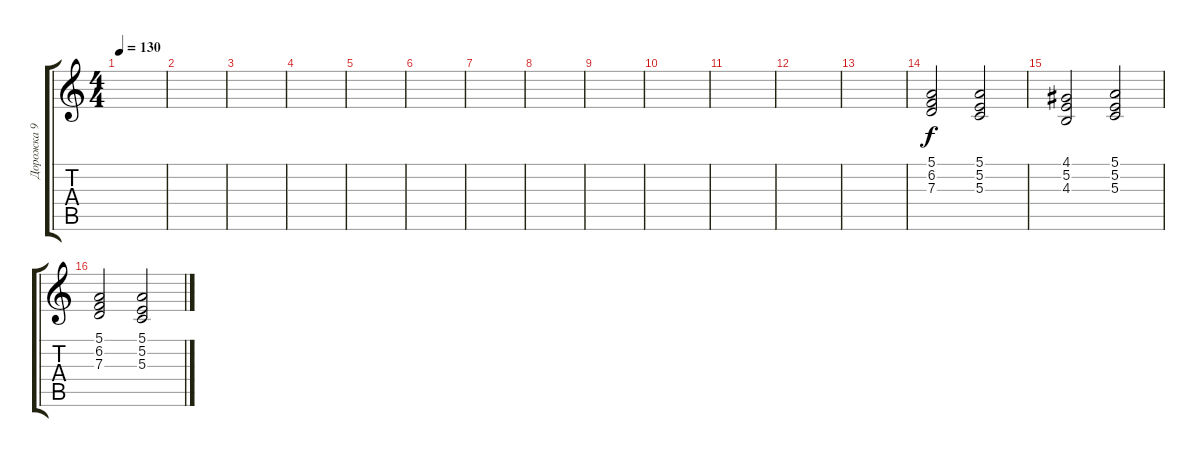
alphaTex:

\track ("Дорожка 9" "Дорожка 9") {instrument stringensemble1}
\staff {score tabs}
\tuning (E4 B3 G3 D3 A2 E2) {hide}
\ts (4 4)
\tempo 130
\clef g2
\ks c
|
|
|
|
|
|
|
|
|
|
|
|
|
(5.1 6.2 7.3).2 (5.1 5.2 5.3).2 |
(4.1 5.2 4.3).2 (5.1 5.2 5.3).2 |
(5.1 6.2 7.3).2 (5.1 5.2 5.3).2
